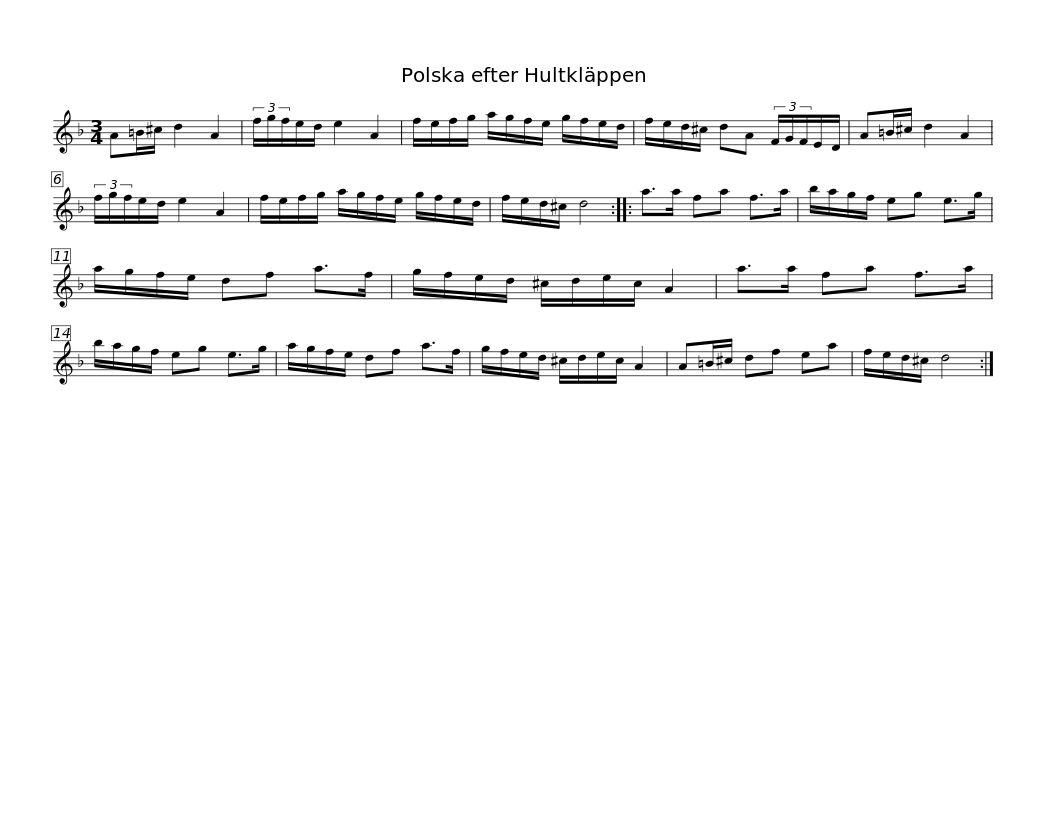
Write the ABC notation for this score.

X:1
L:1/8
M:3/4
I:linebreak $
K:Dmin
V:1 treble
V:1
 A=B/^c/ d2 A2 | (3f/g/f/e/d/ e2 A2 | f/e/f/g/ a/g/f/e/ g/f/e/d/ | f/e/d/^c/ dA (3F/G/F/E/D/ | A=B/^c/ d2 A2 |$ %5
 (3f/g/f/e/d/ e2 A2 | f/e/f/g/ a/g/f/e/ g/f/e/d/ | f/e/d/^c/ d4 :: a>a fa f>a | b/a/g/f/ eg e>g |$ %10
 a/g/f/e/ df a>f | g/f/e/d/ ^c/d/e/c/ A2 | a>a fa f>a | b/a/g/f/ eg e>g | a/g/f/e/ df a>f |$ %15
 g/f/e/d/ ^c/d/e/c/ A2 | A=B/^c/ df ea | f/e/d/^c/ d4 :| %18
